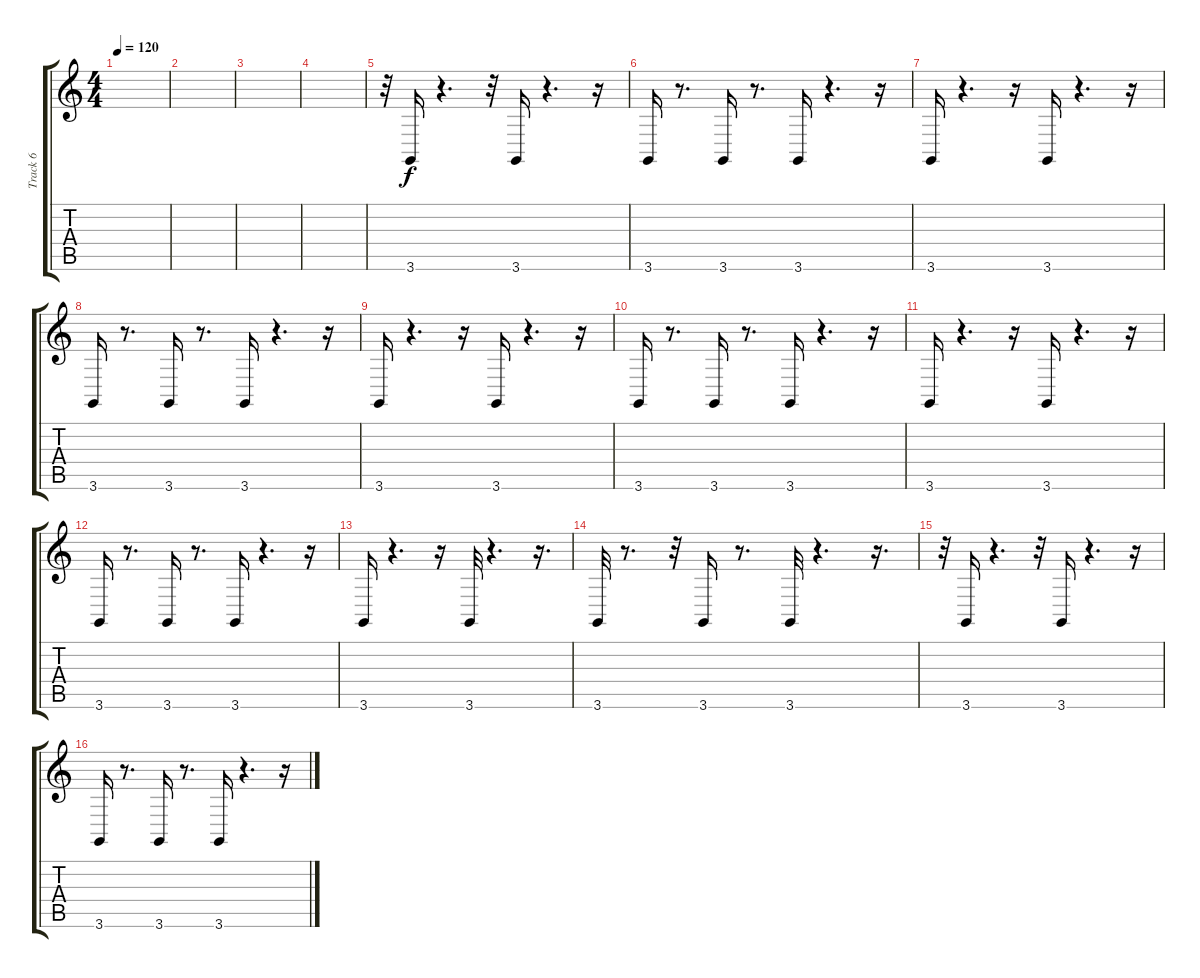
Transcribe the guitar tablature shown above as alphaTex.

\track ("Track 6" "Track 6") {instrument tuba}
\staff {score tabs}
\tuning (E4 B3 G3 D3 A2 E2) {hide}
\ts (4 4)
\tempo 120
\clef g2
\ks c
|
|
|
|
r.32 3.6.16 r.4{d} r.32 3.6.16 r.4{d} r.16 |
3.6.16 r.8{d} 3.6.16 r.8{d} 3.6.16 r.4{d} r.16 |
3.6.16 r.4{d} r.16 3.6.16 r.4{d} r.16 |
3.6.16 r.8{d} 3.6.16 r.8{d} 3.6.16 r.4{d} r.16 |
3.6.16 r.4{d} r.16 3.6.16 r.4{d} r.16 |
3.6.16 r.8{d} 3.6.16 r.8{d} 3.6.16 r.4{d} r.16 |
3.6.16 r.4{d} r.16 3.6.16 r.4{d} r.16 |
3.6.16 r.8{d} 3.6.16 r.8{d} 3.6.16 r.4{d} r.16 |
3.6.16 r.4{d} r.16 3.6.32 r.4{d} r.16{d} |
3.6.32 r.8{d} r.32 3.6.16 r.8{d} 3.6.32 r.4{d} r.16{d} |
r.32 3.6.16 r.4{d} r.32 3.6.16 r.4{d} r.16 |
3.6.16 r.8{d} 3.6.16 r.8{d} 3.6.16 r.4{d} r.16
